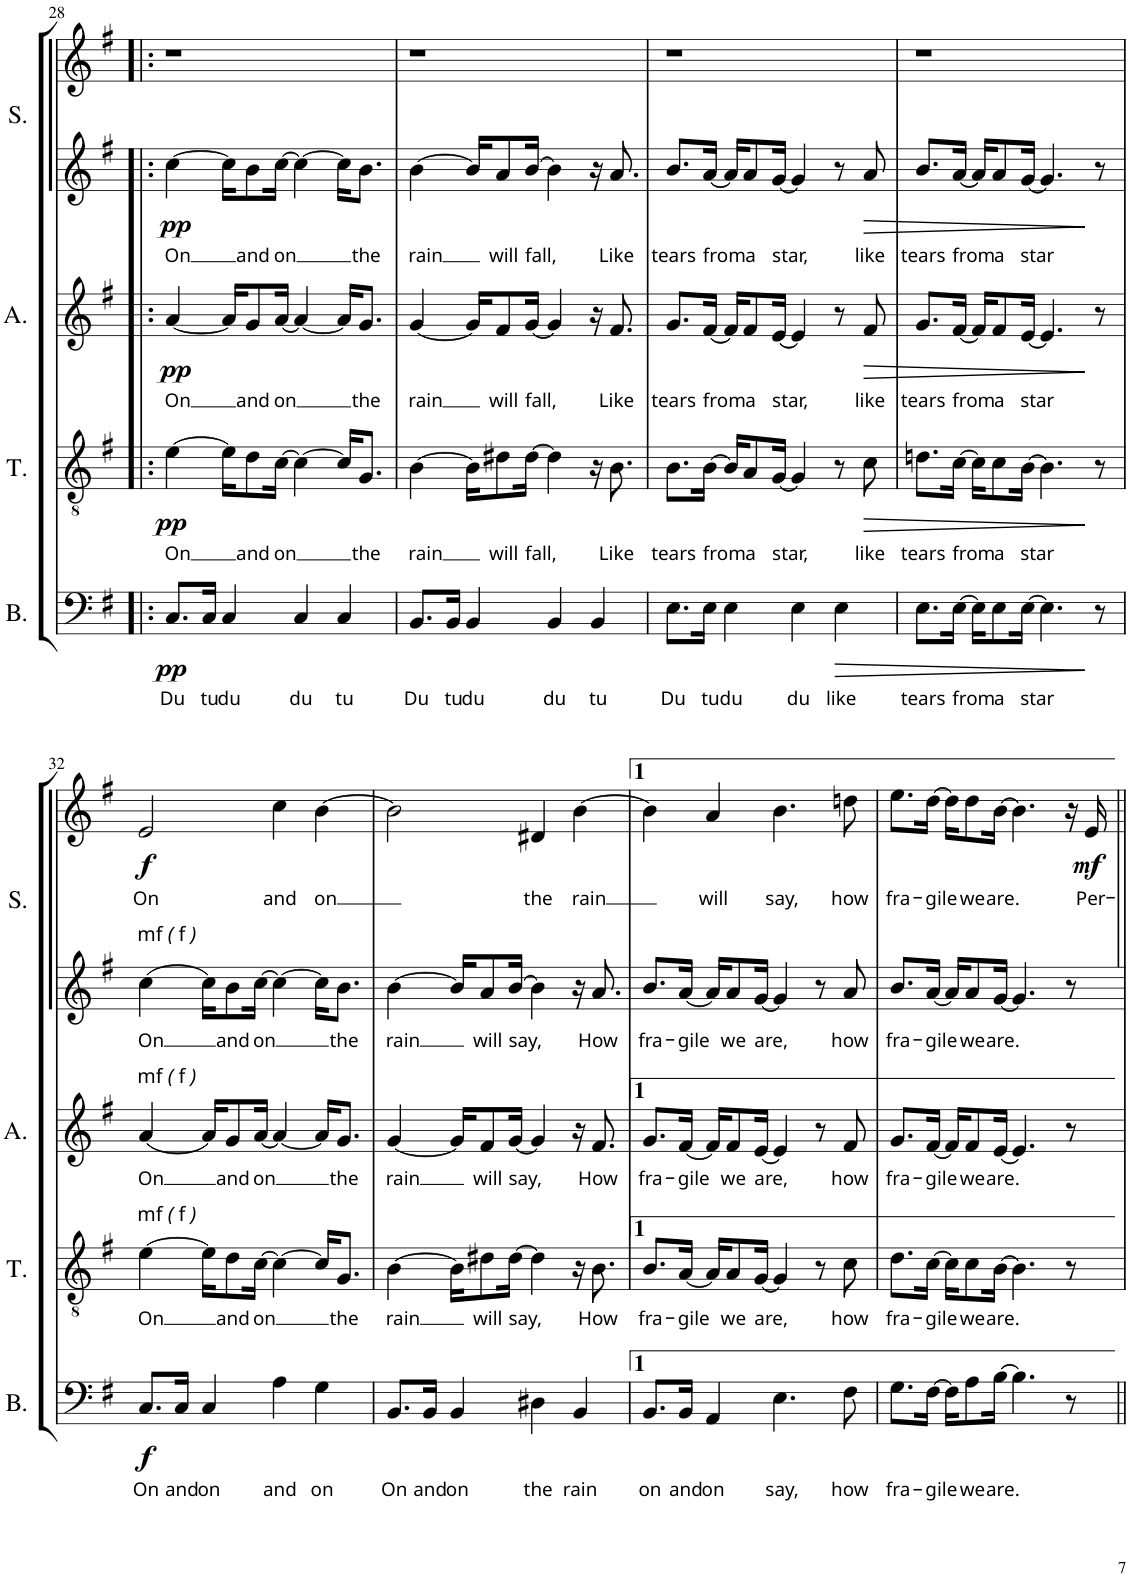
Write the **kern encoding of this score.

**kern	**text	**dynam	**kern	**text	**dynam	**kern	**text	**dynam	**kern	**text	**kern	**text	**dynam
*part4	*part4	*part4	*part3	*part3	*part3	*part2	*part2	*part2	*part1	*part1	*part1	*part1	*part1
*staff5	*staff5	*staff5	*staff4	*staff4	*staff4	*staff3	*staff3	*staff3	*staff2	*staff2	*staff1	*staff1	*staff1/2
*I"Bass	*	*	*I"Tenor	*	*	*I"Alto	*	*	*I"Soprano	*	*	*	*
*I'B.	*	*	*I'T.	*	*	*I'A.	*	*	*I'S.	*	*	*	*
!!LO:PB:g=z
*clefF4	*	*	*clefGv2	*	*	*clefG2	*	*	*clefG2	*	*clefG2	*	*
*	*	*	*Trd7c12	*	*	*	*	*	*	*	*	*	*
*k[f#]	*	*	*k[f#]	*	*	*k[f#]	*	*	*k[f#]	*	*k[f#]	*	*
*e:	*	*	*e:	*	*	*e:	*	*	*e:	*	*e:	*	*
*M4/4	*	*	*M4/4	*	*	*M4/4	*	*	*M4/4	*	*M4/4	*	*
=28!|:	=28!|:	=28!|:	=28!|:	=28!|:	=28!|:	=28!|:	=28!|:	=28!|:	=28!|:	=28!|:	=28!|:	=28!|:	=28!|:
!	!LO:LY:b	!LO:DY:b	!	!LO:LY:b	!LO:DY:b	!	!LO:LY:b	!LO:DY:b	!	!LO:LY:b	!	!	!LO:DY:b=2
8.C/L	Du	pp	[4e\	On	pp	[4a/	On	pp	[4cc\	On	1r	.	pp
!	!LO:LY:b	!	!	!	!	!	!	!	!	!	!	!	!
16C/Jk	tu	.	.	.	.	.	.	.	.	.	.	.	.
!	!LO:LY:b	!	!	!	!	!	!	!	!	!	!	!	!
4C/	du	.	16e\KL]	.	.	16a/KL]	.	.	16cc\KL]	.	.	.	.
!	!	!	!	!LO:LY:b	!	!	!LO:LY:b	!	!	!LO:LY:b	!	!	!
.	.	.	8d\	and	.	8g/	and	.	8b\	and	.	.	.
!	!	!	!	!LO:LY:b	!	!	!LO:LY:b	!	!	!LO:LY:b	!	!	!
.	.	.	[16c\Jk	on	.	[16a/Jk	on	.	[16cc\Jk	on	.	.	.
!	!LO:LY:b	!	!	!	!	!	!	!	!	!	!	!	!
4C/	du	.	4c\_	.	.	4a/_	.	.	4cc\_	.	.	.	.
!	!LO:LY:b	!	!	!	!	!	!	!	!	!	!	!	!
4C/	tu	.	16c/KL]	.	.	16a/KL]	.	.	16cc\KL]	.	.	.	.
!	!	!	!	!LO:LY:b	!	!	!LO:LY:b	!	!	!LO:LY:b	!	!	!
.	.	.	8.G/J	the	.	8.g/J	the	.	8.b\J	the	.	.	.
=29	=29	=29	=29	=29	=29	=29	=29	=29	=29	=29	=29	=29	=29
!	!LO:LY:b	!	!	!LO:LY:b	!	!	!LO:LY:b	!	!	!LO:LY:b	!	!	!
8.BB/L	Du	.	[4B\	rain	.	[4g/	rain	.	[4b\	rain	1r	.	.
!	!LO:LY:b	!	!	!	!	!	!	!	!	!	!	!	!
16BB/Jk	tu	.	.	.	.	.	.	.	.	.	.	.	.
!	!LO:LY:b	!	!	!	!	!	!	!	!	!	!	!	!
4BB/	du	.	16B\KL]	.	.	16g/KL]	.	.	16b/KL]	.	.	.	.
!	!	!	!	!LO:LY:b	!	!	!LO:LY:b	!	!	!LO:LY:b	!	!	!
.	.	.	8d#X\	will	.	8f#/	will	.	8a/	will	.	.	.
!	!	!	!	!LO:LY:b	!	!	!LO:LY:b	!	!	!LO:LY:b	!	!	!
.	.	.	[16d#\Jk	fall,	.	[16g/Jk	fall,	.	[16b/Jk	fall,	.	.	.
!	!LO:LY:b	!	!	!	!	!	!	!	!	!	!	!	!
4BB/	du	.	4d#\]	.	.	4g/]	.	.	4b\]	.	.	.	.
!	!LO:LY:b	!	!	!	!	!	!	!	!	!	!	!	!
4BB/	tu	.	16r	.	.	16r	.	.	16r	.	.	.	.
!	!	!	!	!LO:LY:b	!	!	!LO:LY:b	!	!	!LO:LY:b	!	!	!
.	.	.	8.B\	Like	.	8.f#/	Like	.	8.a/	Like	.	.	.
=30	=30	=30	=30	=30	=30	=30	=30	=30	=30	=30	=30	=30	=30
!	!LO:LY:b	!	!	!LO:LY:b	!	!	!LO:LY:b	!	!	!LO:LY:b	!	!	!
8.E\L	Du	.	8.B\L	tears	.	8.g/L	tears	.	8.b/L	tears	1r	.	.
!	!LO:LY:b	!	!	!LO:LY:b	!	!	!LO:LY:b	!	!	!LO:LY:b	!	!	!
16E\Jk	tu	.	[16B\Jk	from	.	[16f#/Jk	from	.	[16a/Jk	from	.	.	.
!	!LO:LY:b	!	!	!	!	!	!	!	!	!	!	!	!
4E\	du	.	16B/KL]	.	.	16f#/KL]	.	.	16a/KL]	.	.	.	.
!	!	!	!	!LO:LY:b	!	!	!LO:LY:b	!	!	!LO:LY:b	!	!	!
.	.	.	8A/	a	.	8f#/	a	.	8a/	a	.	.	.
!	!	!	!	!LO:LY:b	!	!	!LO:LY:b	!	!	!LO:LY:b	!	!	!
.	.	.	[16G/Jk	star,	.	[16e/Jk	star,	.	[16g/Jk	star,	.	.	.
!	!LO:LY:b	!	!	!	!	!	!	!	!	!	!	!	!
4E\	du	.	4G/]	.	.	4e/]	.	.	4g/]	.	.	.	.
!	!LO:LY:b	!LO:HP:b	!	!	!	!	!	!	!	!	!	!	!
4E\	like	>	8r	.	.	8r	.	.	8r	.	.	.	.
!	!	!	!	!LO:LY:b	!LO:HP:b	!	!LO:LY:b	!LO:HP:b	!	!LO:LY:b	!	!	!
.	.	.	8c\	like	>	8f#/	like	>	8a/	like	.	.	.
=31	=31	=31	=31	=31	=31	=31	=31	=31	=31	=31	=31	=31	=31
!	!LO:LY:b	!	!	!LO:LY:b	!	!	!LO:LY:b	!	!	!LO:LY:b	!	!	!
8.E\L	tears	.	8.dn\L	tears	.	8.g/L	tears	.	8.b/L	tears	1r	.	.
!	!LO:LY:b	!	!	!LO:LY:b	!	!	!LO:LY:b	!	!	!LO:LY:b	!	!	!
[16E\Jk	from	.	[16c\Jk	from	.	[16f#/Jk	from	.	[16a/Jk	from	.	.	.
16E\KL]	.	.	16c\KL]	.	.	16f#/KL]	.	.	16a/KL]	.	.	.	.
!	!LO:LY:b	!	!	!LO:LY:b	!	!	!LO:LY:b	!	!	!LO:LY:b	!	!	!
8E\	a	.	8c\	a	.	8f#/	a	.	8a/	a	.	.	.
!	!LO:LY:b	!	!	!LO:LY:b	!	!	!LO:LY:b	!	!	!LO:LY:b	!	!	!
[16E\Jk	star	.	[16B\Jk	star	.	[16e/Jk	star	.	[16g/Jk	star	.	.	.
4.E\]	.	.	4.B\]	.	.	4.e/]	.	.	4.g/]	.	.	.	.
8r	.	]	8r	.	]	8r	.	]	8r	.	.	.	.
!!LO:LB:g=z
=32	=32	=32	=32	=32	=32	=32	=32	=32	=32	=32	=32	=32	=32
!	!	!	!	!	!	!	!	!	!LO:TX:a:t=mf	!	!	!	!
!	!	!	!	!	!	!	!	!	!LO:TX:a:i:t=(	!	!	!	!
!	!	!	!	!	!	!	!	!	!LO:TX:a:t=f	!	!	!	!
!	!	!	!	!	!	!	!	!	!LO:TX:a:i:t=)	!	!	!	!
!	!	!	!	!	!	!LO:TX:a:t=mf	!	!	!	!	!	!	!
!	!	!	!	!	!	!LO:TX:a:i:t=(	!	!	!	!	!	!	!
!	!	!	!	!	!	!LO:TX:a:t=f	!	!	!	!	!	!	!
!	!	!	!	!	!	!LO:TX:a:i:t=)	!	!	!	!	!	!	!
!	!	!	!LO:TX:a:t=mf	!	!	!	!	!	!	!	!	!	!
!	!	!	!LO:TX:a:i:t=(	!	!	!	!	!	!	!	!	!	!
!	!	!	!LO:TX:a:t=f	!	!	!	!	!	!	!	!	!	!
!	!	!	!LO:TX:a:i:t=)	!	!	!	!	!	!	!	!	!	!
!	!LO:LY:b	!LO:DY:b	!	!LO:LY:b	!	!	!LO:LY:b	!	!	!LO:LY:b	!	!LO:LY:b	!LO:DY:b
8.C/L	On	f	[4e\	On	.	[4a/	On	.	[4cc\	On	2e/	On	f
!	!LO:LY:b	!	!	!	!	!	!	!	!	!	!	!	!
16C/Jk	and	.	.	.	.	.	.	.	.	.	.	.	.
!	!LO:LY:b	!	!	!	!	!	!	!	!	!	!	!	!
4C/	on	.	16e\KL]	.	.	16a/KL]	.	.	16cc\KL]	.	.	.	.
!	!	!	!	!LO:LY:b	!	!	!LO:LY:b	!	!	!LO:LY:b	!	!	!
.	.	.	8d\	and	.	8g/	and	.	8b\	and	.	.	.
!	!	!	!	!LO:LY:b	!	!	!LO:LY:b	!	!	!LO:LY:b	!	!	!
.	.	.	[16c\Jk	on	.	[16a/Jk	on	.	[16cc\Jk	on	.	.	.
!	!LO:LY:b	!	!	!	!	!	!	!	!	!	!	!LO:LY:b	!
4A\	and	.	4c\_	.	.	4a/_	.	.	4cc\_	.	4cc\	and	.
!	!LO:LY:b	!	!	!	!	!	!	!	!	!	!	!LO:LY:b	!
4G\	on	.	16c/KL]	.	.	16a/KL]	.	.	16cc\KL]	.	[4b\	on	.
!	!	!	!	!LO:LY:b	!	!	!LO:LY:b	!	!	!LO:LY:b	!	!	!
.	.	.	8.G/J	the	.	8.g/J	the	.	8.b\J	the	.	.	.
=33	=33	=33	=33	=33	=33	=33	=33	=33	=33	=33	=33	=33	=33
!	!LO:LY:b	!	!	!LO:LY:b	!	!	!LO:LY:b	!	!	!LO:LY:b	!	!	!
8.BB/L	On	.	[4B\	rain	.	[4g/	rain	.	[4b\	rain	2b\]	.	.
!	!LO:LY:b	!	!	!	!	!	!	!	!	!	!	!	!
16BB/Jk	and	.	.	.	.	.	.	.	.	.	.	.	.
!	!LO:LY:b	!	!	!	!	!	!	!	!	!	!	!	!
4BB/	on	.	16B\KL]	.	.	16g/KL]	.	.	16b/KL]	.	.	.	.
!	!	!	!	!LO:LY:b	!	!	!LO:LY:b	!	!	!LO:LY:b	!	!	!
.	.	.	8d#X\	will	.	8f#/	will	.	8a/	will	.	.	.
!	!	!	!	!LO:LY:b	!	!	!LO:LY:b	!	!	!LO:LY:b	!	!	!
.	.	.	[16d#\Jk	say,	.	[16g/Jk	say,	.	[16b/Jk	say,	.	.	.
!	!LO:LY:b	!	!	!	!	!	!	!	!	!	!	!LO:LY:b	!
4D#X\	the	.	4d#\]	.	.	4g/]	.	.	4b\]	.	4d#X/	the	.
!	!LO:LY:b	!	!	!	!	!	!	!	!	!	!	!LO:LY:b	!
4BB/	rain	.	16r	.	.	16r	.	.	16r	.	[4b\	rain	.
!	!	!	!	!LO:LY:b	!	!	!LO:LY:b	!	!	!LO:LY:b	!	!	!
.	.	.	8.B\	How	.	8.f#/	How	.	8.a/	How	.	.	.
=34	=34	=34	=34	=34	=34	=34	=34	=34	=34	=34	=34	=34	=34
!	!LO:LY:b	!	!	!LO:LY:b	!	!	!LO:LY:b	!	!	!LO:LY:b	!	!	!
8.BB/L	on	.	8.B/L	fra-	.	8.g/L	fra-	.	8.b/L	fra-	4b\]	.	.
!	!LO:LY:b	!	!	!LO:LY:b	!	!	!LO:LY:b	!	!	!LO:LY:b	!	!	!
16BB/Jk	and	.	[16A/Jk	-gile	.	[16f#/Jk	-gile	.	[16a/Jk	-gile	.	.	.
!	!LO:LY:b	!	!	!	!	!	!	!	!	!	!	!LO:LY:b	!
4AA/	on	.	16A/KL]	.	.	16f#/KL]	.	.	16a/KL]	.	4a/	will	.
!	!	!	!	!LO:LY:b	!	!	!LO:LY:b	!	!	!LO:LY:b	!	!	!
.	.	.	8A/	we	.	8f#/	we	.	8a/	we	.	.	.
!	!	!	!	!LO:LY:b	!	!	!LO:LY:b	!	!	!LO:LY:b	!	!	!
.	.	.	[16G/Jk	are,	.	[16e/Jk	are,	.	[16g/Jk	are,	.	.	.
!	!LO:LY:b	!	!	!	!	!	!	!	!	!	!	!LO:LY:b	!
4.E\	say,	.	4G/]	.	.	4e/]	.	.	4g/]	.	4.b\	say,	.
.	.	.	8r	.	.	8r	.	.	8r	.	.	.	.
!	!LO:LY:b	!	!	!LO:LY:b	!	!	!LO:LY:b	!	!	!LO:LY:b	!	!LO:LY:b	!
8F#\	how	.	8c\	how	.	8f#/	how	.	8a/	how	8ddn\	how	.
=35	=35	=35	=35	=35	=35	=35	=35	=35	=35	=35	=35	=35	=35
!	!LO:LY:b	!	!	!LO:LY:b	!	!	!LO:LY:b	!	!	!LO:LY:b	!	!LO:LY:b	!
8.G\L	fra-	.	8.d\L	fra-	.	8.g/L	fra-	.	8.b/L	fra-	8.ee\L	fra-	.
!	!LO:LY:b	!	!	!LO:LY:b	!	!	!LO:LY:b	!	!	!LO:LY:b	!	!LO:LY:b	!
[16F#\Jk	-gile	.	[16c\Jk	-gile	.	[16f#/Jk	-gile	.	[16a/Jk	-gile	[16dd\Jk	-gile	.
16F#\KL]	.	.	16c\KL]	.	.	16f#/KL]	.	.	16a/KL]	.	16dd\KL]	.	.
!	!LO:LY:b	!	!	!LO:LY:b	!	!	!LO:LY:b	!	!	!LO:LY:b	!	!LO:LY:b	!
8A\	we	.	8c\	we	.	8f#/	we	.	8a/	we	8dd\	we	.
!	!LO:LY:b	!	!	!LO:LY:b	!	!	!LO:LY:b	!	!	!LO:LY:b	!	!LO:LY:b	!
[16B\Jk	are.	.	[16B\Jk	are.	.	[16e/Jk	are.	.	[16g/Jk	are.	[16b\Jk	are.	.
4.B\]	.	.	4.B\]	.	.	4.e/]	.	.	4.g/]	.	4.b\]	.	.
8r	.	.	8r	.	.	8r	.	.	8r	.	16r	.	.
!	!	!	!	!	!	!	!	!	!	!	!	!LO:LY:b	!LO:DY:b
.	.	.	.	.	.	.	.	.	.	.	16e/	Per-	mf
=||	=||	=||	=||	=||	=||	=||	=||	=||	=||	=||	=||	=||	=||
*-	*-	*-	*-	*-	*-	*-	*-	*-	*-	*-	*-	*-	*-
